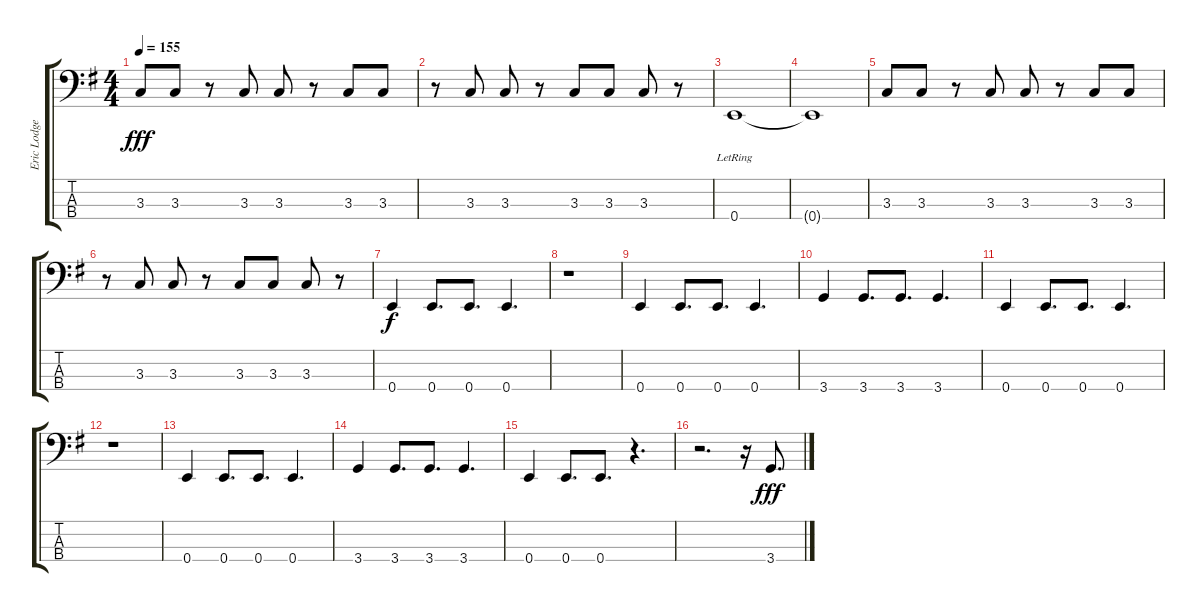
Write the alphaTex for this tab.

\track ("Eric Lodge (Bass)" "Eric Lodge") {instrument electricbasspick}
\staff {score tabs}
\tuning (G2 D2 A1 E1) {hide}
\ts (4 4)
\tempo 155
\clef f4
\ks g
3.3.8{dy fff} 3.3.8 r.8 3.3.8 3.3.8 r.8 3.3.8 3.3.8 |
r.8 3.3.8 3.3.8 r.8 3.3.8 3.3.8 3.3.8 r.8 |
0.4{lr}.1 |
0.4{t}.1 |
3.3.8 3.3.8 r.8 3.3.8 3.3.8 r.8 3.3.8 3.3.8 |
r.8 3.3.8 3.3.8 r.8 3.3.8 3.3.8 3.3.8 r.8 |
0.4.4{dy f} 0.4.8{d} 0.4.8{d} 0.4.4{d} |
r.1 |
0.4.4 0.4.8{d} 0.4.8{d} 0.4.4{d} |
3.4.4 3.4.8{d} 3.4.8{d} 3.4.4{d} |
0.4.4 0.4.8{d} 0.4.8{d} 0.4.4{d} |
r.1 |
0.4.4 0.4.8{d} 0.4.8{d} 0.4.4{d} |
3.4.4 3.4.8{d} 3.4.8{d} 3.4.4{d} |
0.4.4 0.4.8{d} 0.4.8{d} r.4{d} |
r.2{d} r.16 3.4.8{d dy fff}
